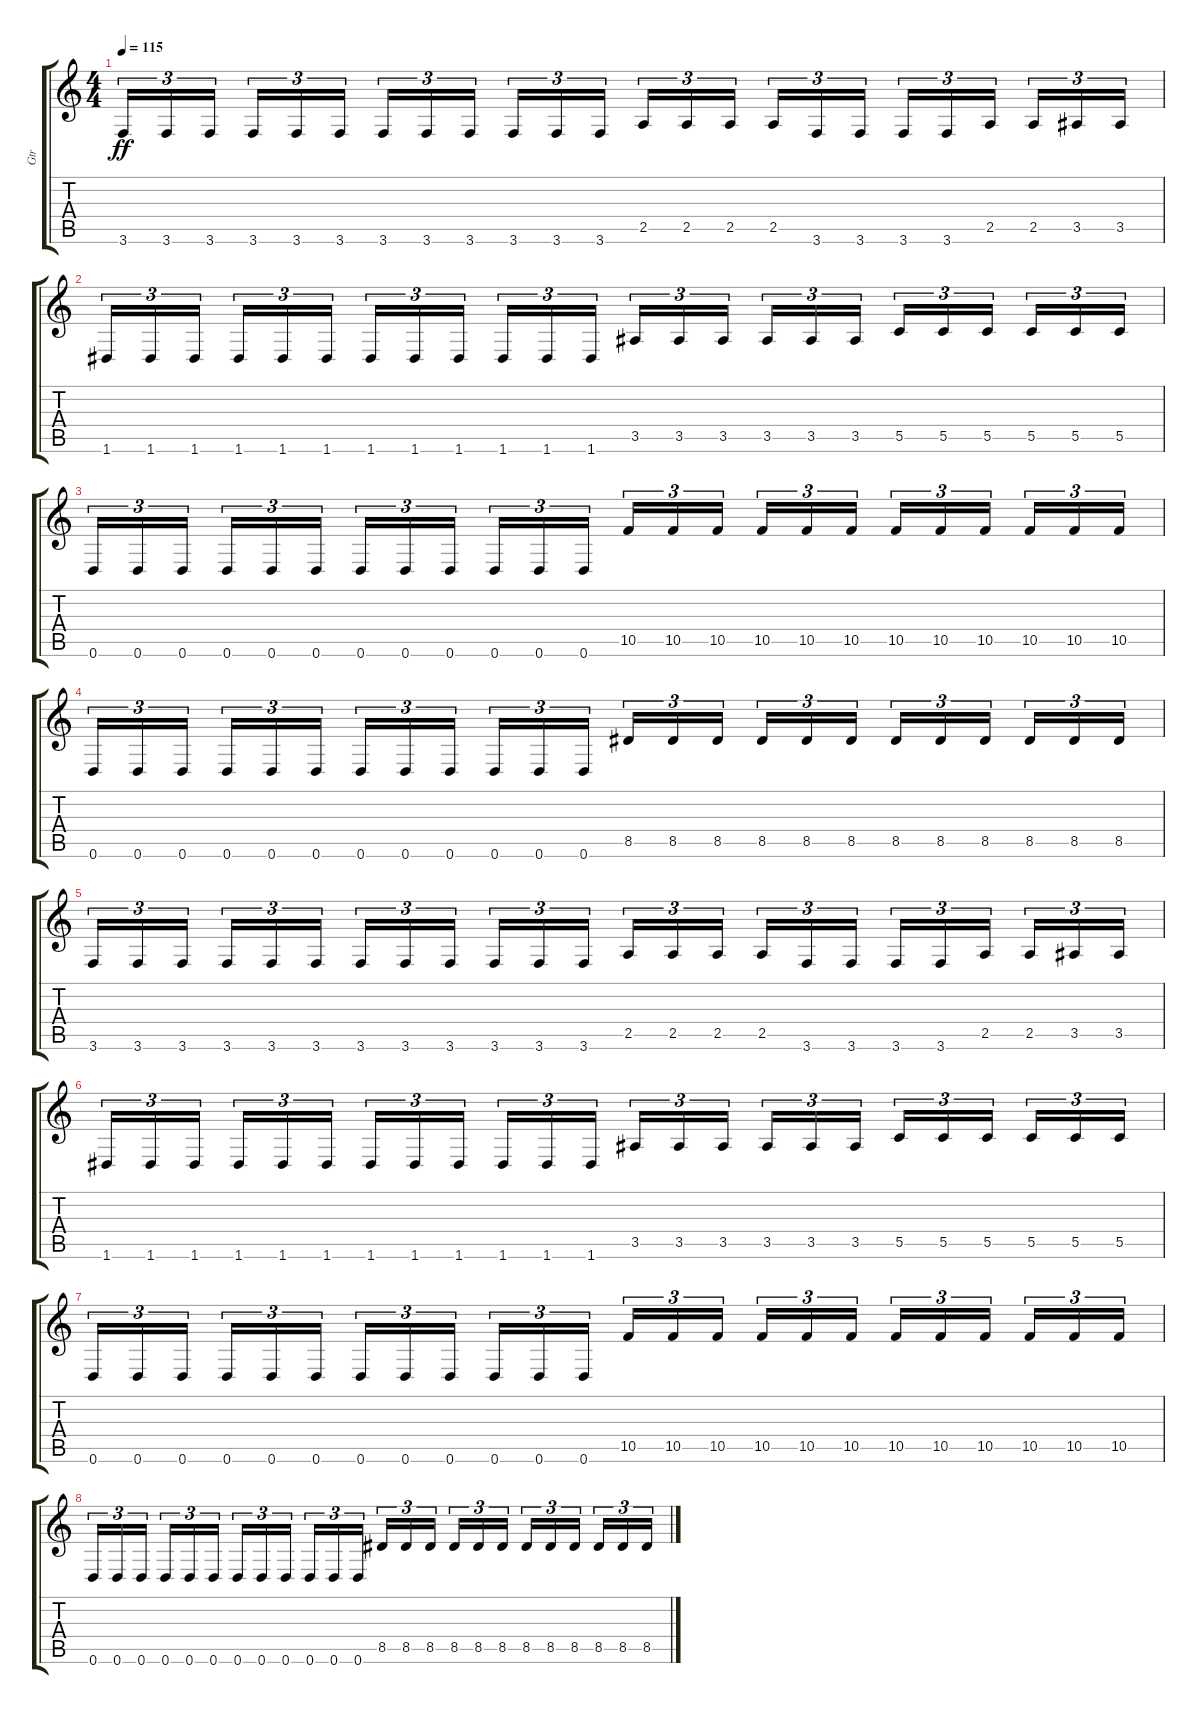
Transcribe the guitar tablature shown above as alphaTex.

\track ("Gtr" "Gtr") {instrument distortionguitar}
\staff {score tabs}
\tuning (D4 A3 F3 C3 G2 D2) {hide}
\ts (4 4)
\tempo 115
\clef g2
\ks c
3.6.16{tu (3 2) dy ff} 3.6.16{tu (3 2)} 3.6.16{tu (3 2) beam splitsecondary} 3.6.16{tu (3 2)} 3.6.16{tu (3 2)} 3.6.16{tu (3 2)} 3.6.16{tu (3 2)} 3.6.16{tu (3 2)} 3.6.16{tu (3 2) beam splitsecondary} 3.6.16{tu (3 2)} 3.6.16{tu (3 2)} 3.6.16{tu (3 2)} 2.5.16{tu (3 2)} 2.5.16{tu (3 2)} 2.5.16{tu (3 2) beam splitsecondary} 2.5.16{tu (3 2)} 3.6.16{tu (3 2)} 3.6.16{tu (3 2)} 3.6.16{tu (3 2)} 3.6.16{tu (3 2)} 2.5.16{tu (3 2) beam splitsecondary} 2.5.16{tu (3 2)} 3.5.16{tu (3 2)} 3.5.16{tu (3 2)} |
1.6.16{tu (3 2)} 1.6.16{tu (3 2)} 1.6.16{tu (3 2) beam splitsecondary} 1.6.16{tu (3 2)} 1.6.16{tu (3 2)} 1.6.16{tu (3 2)} 1.6.16{tu (3 2)} 1.6.16{tu (3 2)} 1.6.16{tu (3 2) beam splitsecondary} 1.6.16{tu (3 2)} 1.6.16{tu (3 2)} 1.6.16{tu (3 2)} 3.5.16{tu (3 2)} 3.5.16{tu (3 2)} 3.5.16{tu (3 2) beam splitsecondary} 3.5.16{tu (3 2)} 3.5.16{tu (3 2)} 3.5.16{tu (3 2)} 5.5.16{tu (3 2)} 5.5.16{tu (3 2)} 5.5.16{tu (3 2) beam splitsecondary} 5.5.16{tu (3 2)} 5.5.16{tu (3 2)} 5.5.16{tu (3 2)} |
0.6.16{tu (3 2)} 0.6.16{tu (3 2)} 0.6.16{tu (3 2) beam splitsecondary} 0.6.16{tu (3 2)} 0.6.16{tu (3 2)} 0.6.16{tu (3 2)} 0.6.16{tu (3 2)} 0.6.16{tu (3 2)} 0.6.16{tu (3 2) beam splitsecondary} 0.6.16{tu (3 2)} 0.6.16{tu (3 2)} 0.6.16{tu (3 2)} 10.5.16{tu (3 2)} 10.5.16{tu (3 2)} 10.5.16{tu (3 2) beam splitsecondary} 10.5.16{tu (3 2)} 10.5.16{tu (3 2)} 10.5.16{tu (3 2)} 10.5.16{tu (3 2)} 10.5.16{tu (3 2)} 10.5.16{tu (3 2) beam splitsecondary} 10.5.16{tu (3 2)} 10.5.16{tu (3 2)} 10.5.16{tu (3 2)} |
0.6.16{tu (3 2)} 0.6.16{tu (3 2)} 0.6.16{tu (3 2) beam splitsecondary} 0.6.16{tu (3 2)} 0.6.16{tu (3 2)} 0.6.16{tu (3 2)} 0.6.16{tu (3 2)} 0.6.16{tu (3 2)} 0.6.16{tu (3 2) beam splitsecondary} 0.6.16{tu (3 2)} 0.6.16{tu (3 2)} 0.6.16{tu (3 2)} 8.5.16{tu (3 2)} 8.5.16{tu (3 2)} 8.5.16{tu (3 2) beam splitsecondary} 8.5.16{tu (3 2)} 8.5.16{tu (3 2)} 8.5.16{tu (3 2)} 8.5.16{tu (3 2)} 8.5.16{tu (3 2)} 8.5.16{tu (3 2) beam splitsecondary} 8.5.16{tu (3 2)} 8.5.16{tu (3 2)} 8.5.16{tu (3 2)} |
3.6.16{tu (3 2)} 3.6.16{tu (3 2)} 3.6.16{tu (3 2) beam splitsecondary} 3.6.16{tu (3 2)} 3.6.16{tu (3 2)} 3.6.16{tu (3 2)} 3.6.16{tu (3 2)} 3.6.16{tu (3 2)} 3.6.16{tu (3 2) beam splitsecondary} 3.6.16{tu (3 2)} 3.6.16{tu (3 2)} 3.6.16{tu (3 2)} 2.5.16{tu (3 2)} 2.5.16{tu (3 2)} 2.5.16{tu (3 2) beam splitsecondary} 2.5.16{tu (3 2)} 3.6.16{tu (3 2)} 3.6.16{tu (3 2)} 3.6.16{tu (3 2)} 3.6.16{tu (3 2)} 2.5.16{tu (3 2) beam splitsecondary} 2.5.16{tu (3 2)} 3.5.16{tu (3 2)} 3.5.16{tu (3 2)} |
1.6.16{tu (3 2)} 1.6.16{tu (3 2)} 1.6.16{tu (3 2) beam splitsecondary} 1.6.16{tu (3 2)} 1.6.16{tu (3 2)} 1.6.16{tu (3 2)} 1.6.16{tu (3 2)} 1.6.16{tu (3 2)} 1.6.16{tu (3 2) beam splitsecondary} 1.6.16{tu (3 2)} 1.6.16{tu (3 2)} 1.6.16{tu (3 2)} 3.5.16{tu (3 2)} 3.5.16{tu (3 2)} 3.5.16{tu (3 2) beam splitsecondary} 3.5.16{tu (3 2)} 3.5.16{tu (3 2)} 3.5.16{tu (3 2)} 5.5.16{tu (3 2)} 5.5.16{tu (3 2)} 5.5.16{tu (3 2) beam splitsecondary} 5.5.16{tu (3 2)} 5.5.16{tu (3 2)} 5.5.16{tu (3 2)} |
0.6.16{tu (3 2)} 0.6.16{tu (3 2)} 0.6.16{tu (3 2) beam splitsecondary} 0.6.16{tu (3 2)} 0.6.16{tu (3 2)} 0.6.16{tu (3 2)} 0.6.16{tu (3 2)} 0.6.16{tu (3 2)} 0.6.16{tu (3 2) beam splitsecondary} 0.6.16{tu (3 2)} 0.6.16{tu (3 2)} 0.6.16{tu (3 2)} 10.5.16{tu (3 2)} 10.5.16{tu (3 2)} 10.5.16{tu (3 2) beam splitsecondary} 10.5.16{tu (3 2)} 10.5.16{tu (3 2)} 10.5.16{tu (3 2)} 10.5.16{tu (3 2)} 10.5.16{tu (3 2)} 10.5.16{tu (3 2) beam splitsecondary} 10.5.16{tu (3 2)} 10.5.16{tu (3 2)} 10.5.16{tu (3 2)} |
0.6.16{tu (3 2)} 0.6.16{tu (3 2)} 0.6.16{tu (3 2) beam splitsecondary} 0.6.16{tu (3 2)} 0.6.16{tu (3 2)} 0.6.16{tu (3 2)} 0.6.16{tu (3 2)} 0.6.16{tu (3 2)} 0.6.16{tu (3 2) beam splitsecondary} 0.6.16{tu (3 2)} 0.6.16{tu (3 2)} 0.6.16{tu (3 2)} 8.5.16{tu (3 2)} 8.5.16{tu (3 2)} 8.5.16{tu (3 2) beam splitsecondary} 8.5.16{tu (3 2)} 8.5.16{tu (3 2)} 8.5.16{tu (3 2)} 8.5.16{tu (3 2)} 8.5.16{tu (3 2)} 8.5.16{tu (3 2) beam splitsecondary} 8.5.16{tu (3 2)} 8.5.16{tu (3 2)} 8.5.16{tu (3 2)}
